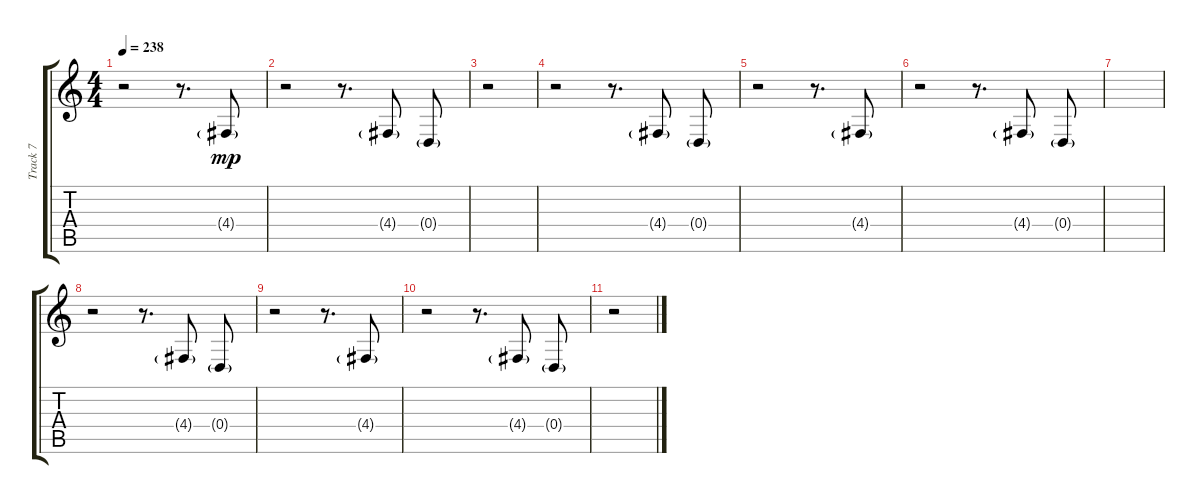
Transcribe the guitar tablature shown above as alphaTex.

\track ("Track 7" "Track 7") {instrument applause}
\staff {score tabs}
\tuning (E4 B3 G3 D3 A2 E2) {hide}
\ts (4 4)
\tempo 238
\clef g2
\ks c
r.2{dy mp} r.8{d} 4.4{g}.8{balance 16} |
r.2 r.8{d} 4.4{g}.8{balance 0} 0.4{g}.8{balance 16} |
r.2 |
r.2{instrument woodblock} r.8{d} 4.4{g}.8{balance 0} 0.4{g}.8{balance 16} |
r.2 r.8{d} 4.4{g}.8{balance 0} |
r.2 r.8{d} 4.4{g}.8{balance 16} 0.4{g}.8{balance 0} |
|
r.2 r.8{d} 4.4{g}.8{balance 16} 0.4{g}.8{balance 0} |
r.2 r.8{d} 4.4{g}.8{balance 16} |
r.2 r.8{d} 4.4{g}.8{balance 0} 0.4{g}.8{balance 16} |
r.2
